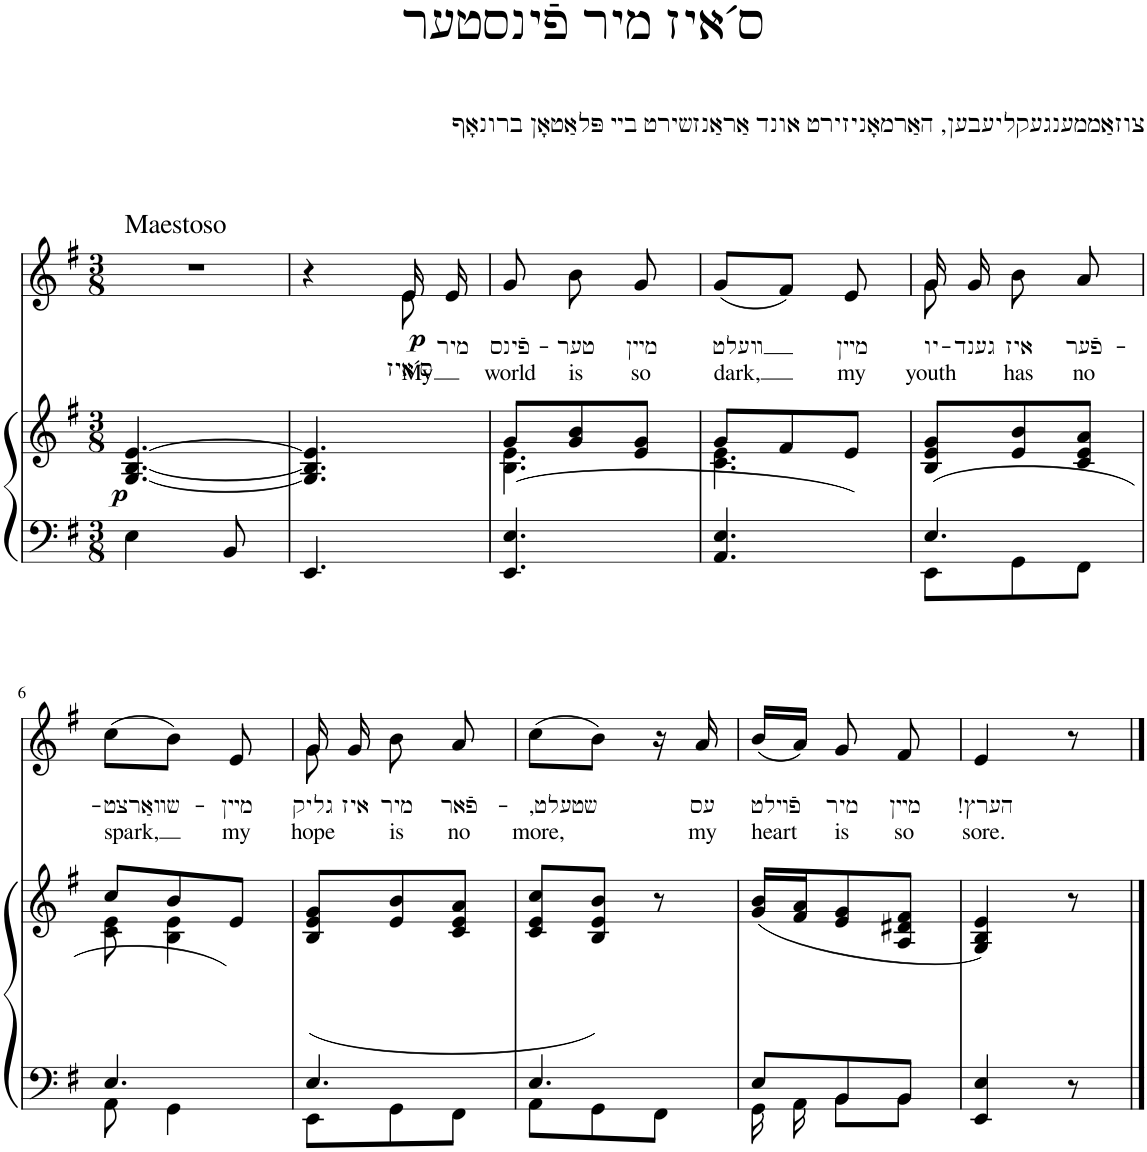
**kern	**kern	**dynam	**kern	**text	**text	**dynam
*part2	*part2	*part2	*part1	*part1	*part1	*part1
*staff3	*staff2	*staff2/3	*staff1	*staff1	*staff1	*staff1
*I"Klavier	*	*	*I"Piano	*	*	*
*	*	*	*I'Pno	*	*	*
*clefF4	*clefG2	*	*clefG2	*	*	*
*k[f#]	*k[f#]	*	*k[f#]	*	*	*
*M3/8	*M3/8	*	*M3/8	*	*	*
=1	=1	=1	=1	=1	=1	=1
!	!	!	!LO:TX:a:t=Maestoso	!	!	!
!	!	!LO:DY:b	!	!	!	!
4E\	[4.G/ [4.B/ [4.e/	p	4.r	.	.	.
8BB/	.	.	.	.	.	.
=2	=2	=2	=2	=2	=2	=2
*	*	*	*^	*	*	*
4.EE/	4.G/] 4.B/] 4.e/]	.	4r	4ryy	.	.	.
!	!	!	!	!	!LO:LY:b	!LO:LY:b	!LO:DY:b
.	.	.	16e/	8e\	ס´איז	My	p
!	!	!	!	!	!LO:LY:b	!	!
.	.	.	16e/	.	מיר	.	.
*	*	*	*v	*v	*	*	*
=3	=3	=3	=3	=3	=3	=3
*	*^	*	*	*	*	*
!	!	!	!	!	!LO:LY:b	!LO:LY:b	!
4.EE/ 4.E/	(8g/L	4.B\ 4.e\	.	8g/	פֿינס-	world	.
!	!	!	!	!	!LO:LY:b	!LO:LY:b	!
.	8g/ 8b/	.	.	8b\	-טער	is	.
!	!	!	!	!	!LO:LY:b	!LO:LY:b	!
.	8e/ 8g/J	.	.	8g/	מײן	so	.
=4	=4	=4	=4	=4	=4	=4	=4
!	!	!	!	!	!LO:LY:b	!LO:LY:b	!
4.AA/ 4.E/	8g/L	4.c\ 4.e\	.	(8g/L	װעלט	dark,	.
.	8f#/	.	.	8f#/J)	.	.	.
!	!	!	!	!	!LO:LY:b	!LO:LY:b	!
.	8e/J)	.	.	8e/	מײן	my	.
*	*v	*v	*	*	*	*	*
=5	=5	=5	=5	=5	=5	=5
*^	*	*	*	*	*	*
!	!	!	!	!	!LO:LY:b	!LO:LY:b	!
*	*	*	*	*^	*	*	*
4.E/	8EE\L	(8B/ 8e/ 8g/L	.	16g/	8g\	יו-	youth	.
!	!	!	!	!	!	!LO:LY:b	!	!
.	.	.	.	16g/	.	-גענד	.	.
!	!	!	!	!	!	!LO:LY:b	!LO:LY:b	!
.	8GG\	8e/ 8b/	.	8b\	4ryy	איז	has	.
!	!	!	!	!	!	!LO:LY:b	!LO:LY:b	!
.	8FF#\J	8c/ 8e/ 8a/J	.	8a/	.	פֿער-	no	.
*	*	*	*	*v	*v	*	*	*
!!LO:LB:g=z
=6	=6	=6	=6	=6	=6	=6	=6
*	*	*^	*	*	*	*	*
!	!	!	!	!	!	!LO:LY:b	!LO:LY:b	!
4.E/	8AA\	8cc/L	8c\ 8e\	.	(8cc\L	שװאַרצט-	spark,	.
.	4GG\	8b/	4B\ 4e\	.	8b\J)	.	.	.
!	!	!	!	!	!	!LO:LY:b	!LO:LY:b	!
.	.	8e/J)	.	.	8e/	-מײן	my	.
*	*	*v	*v	*	*	*	*	*
=7	=7	=7	=7	=7	=7	=7	=7
!	!	!	!	!	!LO:LY:b	!LO:LY:b	!
*	*	*	*	*^	*	*	*
4.E/	8EE\L	(8B/ 8e/ 8g/L	.	16g/	8g\	גליק	hope	.
!	!	!	!	!	!	!LO:LY:b	!	!
.	.	.	.	16g/	.	איז	.	.
!	!	!	!	!	!	!LO:LY:b	!LO:LY:b	!
.	8GG\	8e/ 8b/	.	8b\	4ryy	מיר	is	.
!	!	!	!	!	!	!LO:LY:b	!LO:LY:b	!
.	8FF#\J	8c/ 8e/ 8a/J	.	8a/	.	פֿאר-	no	.
*	*	*	*	*v	*v	*	*	*
=8	=8	=8	=8	=8	=8	=8	=8
!	!	!	!	!	!LO:LY:b	!LO:LY:b	!
4.E/	8AA\L	8c/ 8e/ 8cc/L	.	(8cc\L	-שטעלט,	more,	.
.	8GG\	8B/ 8e/ 8b/J)	.	8b\J)	.	.	.
.	8FF#\J	8r	.	16r	.	.	.
!	!	!	!	!	!LO:LY:b	!LO:LY:b	!
.	.	.	.	16a/	עס	my	.
=9	=9	=9	=9	=9	=9	=9	=9
!	!	!	!	!	!LO:LY:b	!LO:LY:b	!
8E/L	16GG\	(16g/ 16b/LL	.	(16b/LL	פֿױלט	heart	.
.	16AA\	16f#/ 16a/J	.	16a/JJ)	.	.	.
!	!	!	!	!	!LO:LY:b	!LO:LY:b	!
8BB/	8BB\L	8e/ 8g/	.	8g/	מיר	is	.
!	!	!	!	!	!LO:LY:b	!LO:LY:b	!
8BB/J	8BB\J	8A/ 8d#X/ 8f#/J	.	8f#/	מײן	so	.
=10	=10	=10	=10	=10	=10	=10	=10
!	!	!	!	!	!LO:LY:b	!LO:LY:b	!
*v	*v	*	*	*	*	*	*
4EE/ 4E/	4G/ 4B/ 4e/)	.	4e/	הערץ!	sore.	.
8r	8r	.	8r	.	.	.
==	==	==	==	==	==	==
*-	*-	*-	*-	*-	*-	*-
